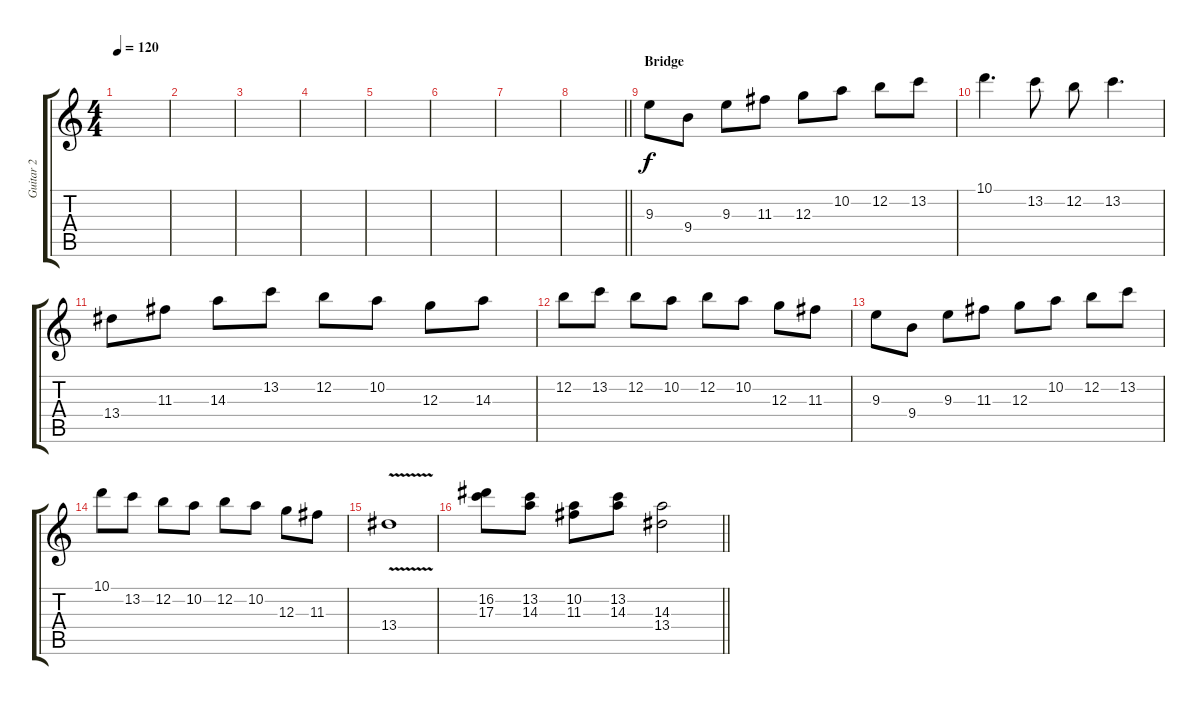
\track ("Guitar 2" "Guitar 2") {instrument overdrivenguitar}
\staff {score tabs}
\tuning (E4 B3 G3 D3 A2 E2) {hide}
\ts (4 4)
\tempo 120
\clef g2
\ks c
|
|
|
|
|
|
|
\barLineRight lightlight
|
\section ("" "Bridge")
9.3.8{volume 11} 9.4.8 9.3.8 11.3.8 12.3.8 10.2.8 12.2.8 13.2.8 |
10.1.4{d} 13.2.8 12.2.8 13.2.4{d} |
13.4.8 11.3.8 14.3.8 13.2.8 12.2.8 10.2.8 12.3.8 14.3.8 |
12.2.8 13.2.8 12.2.8 10.2.8 12.2.8 10.2.8 12.3.8 11.3.8 |
9.3.8 9.4.8 9.3.8 11.3.8 12.3.8 10.2.8 12.2.8 13.2.8 |
10.1.8 13.2.8 12.2.8 10.2.8 12.2.8 10.2.8 12.3.8 11.3.8 |
13.4{v}.1 |
\barLineRight lightlight
(16.2 17.3).8 (13.2 14.3).8 (10.2 11.3).8 (13.2 14.3).8 (14.3 13.4).2
